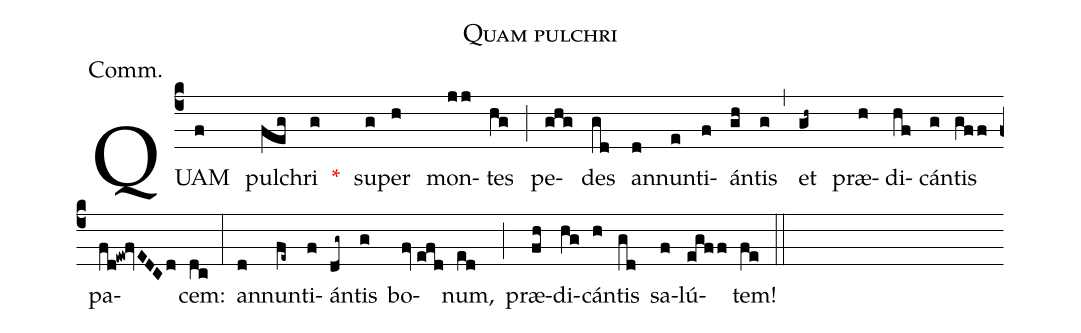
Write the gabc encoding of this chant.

name:Quam pulchri;
annotation:Comm.;
mode:IV.;
office-part:Communion;
%%
(c4) QUAM(f) pul(feg)chri(g) <v>\red{*}</v>() su(g)per(h) mon(jj)tes(hg) (;) pe(ghg)des(gd) an(d)nun(e)ti(f)án(gh)tis(g) (,) et(gh~) præ(h)di(hf)cán(g)tis(gff) pa(fd!ew!fvEDCd)cem:(dc) (:) an(d)nun(fe~)ti(f)án(dg~)tis(g) bo(fv//efd)num,(ed) (;) præ(fh)di(hg)cán(h)tis(gd) sa(f)lú(egff)tem!(fe) (::)
